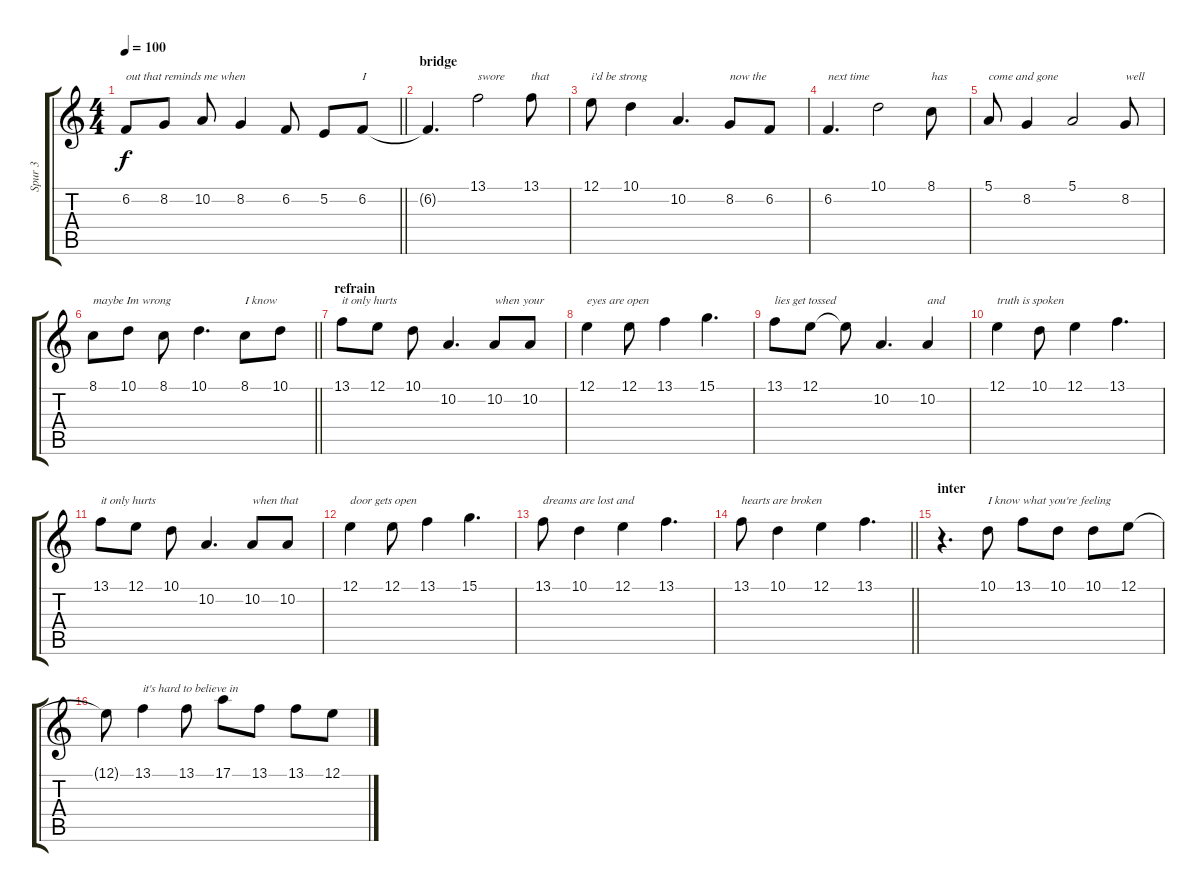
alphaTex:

\track ("Spur 3" "Spur 3") {instrument altosax}
\staff {score tabs}
\tuning (E4 B3 G3 D3 A2 E2) {hide}
\ts (4 4)
\tempo 100
\clef g2
\barLineRight lightlight
\ks c
6.2.8{txt "out that reminds me when" dy f} 8.2.8 10.2.8 8.2.4 6.2.8 5.2.8 6.2.8{txt "I"} |
\section ("" "bridge")
6.2{t}.4{d} 13.1.2{txt "swore"} 13.1.8{txt "that"} |
12.1.8{txt "i'd be strong"} 10.1.4 10.2.4{d} 8.2.8{txt "now the"} 6.2.8 |
6.2.4{d txt "next time"} 10.1.2 8.1.8{txt "has"} |
5.1.8{txt "come and gone"} 8.2.4 5.1.2 8.2.8{txt "well"} |
\barLineRight lightlight
8.1.8{txt "maybe Im wrong"} 10.1.8 8.1.8 10.1.4{d} 8.1.8{txt "I know"} 10.1.8 |
\section ("" "refrain")
13.1.8{txt "it only hurts"} 12.1.8 10.1.8 10.2.4{d} 10.2.8{txt "when your"} 10.2.8 |
12.1.4{txt "eyes are open"} 12.1.8 13.1.4 15.1.4{d} |
13.1.8{txt "lies get tossed"} 12.1.8 12.1{t}.8 10.2.4{d} 10.2.4{txt "and"} |
12.1.4{txt "truth is spoken"} 10.1.8 12.1.4 13.1.4{d} |
13.1.8{txt "it only hurts"} 12.1.8 10.1.8 10.2.4{d} 10.2.8{txt "when that"} 10.2.8 |
12.1.4{txt "door gets open"} 12.1.8 13.1.4 15.1.4{d} |
13.1.8{txt "dreams are lost and"} 10.1.4 12.1.4 13.1.4{d} |
\barLineRight lightlight
13.1.8{txt "hearts are broken"} 10.1.4 12.1.4 13.1.4{d} |
\section ("" "inter")
r.4{d} 10.1.8{txt "I know what you're feeling"} 13.1.8 10.1.8 10.1.8 12.1.8 |
12.1{t}.8 13.1.4{txt "it's hard to believe in"} 13.1.8 17.1.8 13.1.8 13.1.8 12.1.8
